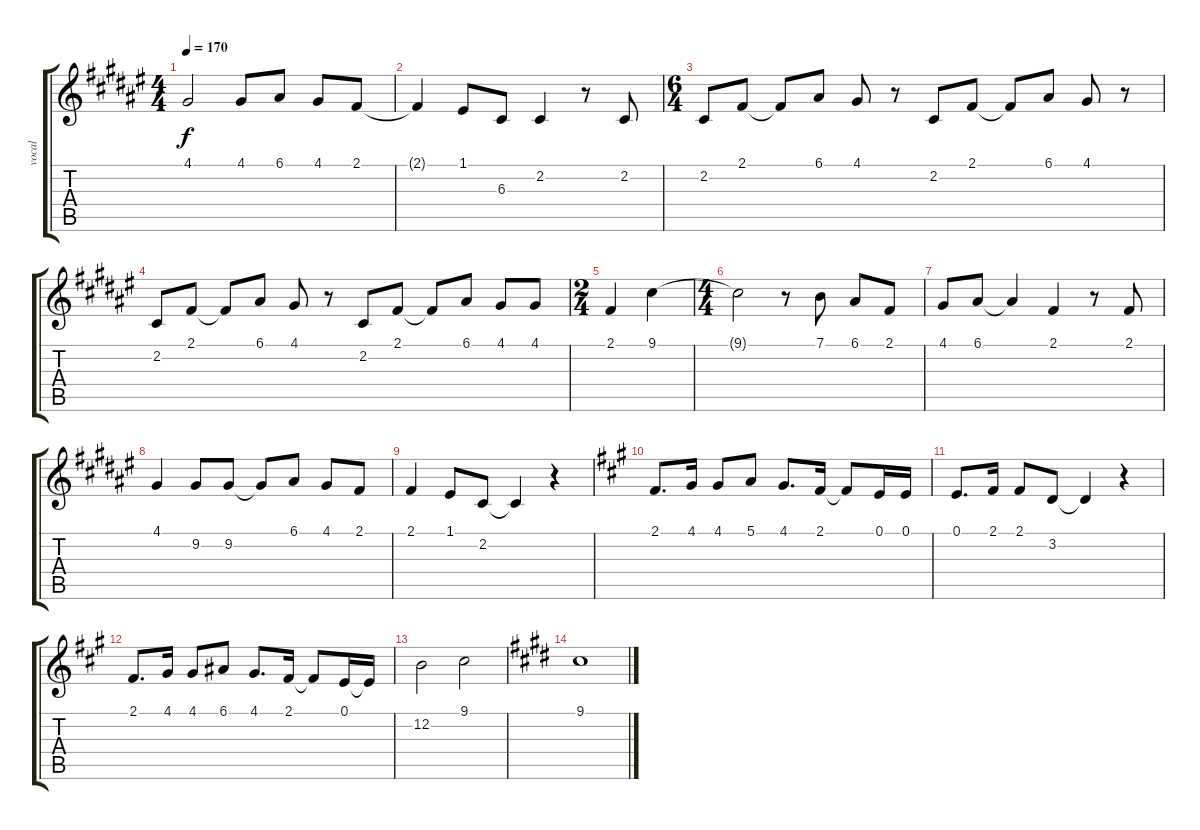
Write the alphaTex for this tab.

\track ("vocal" "vocal") {instrument electricpiano2}
\staff {score tabs}
\tuning (E4 B3 G3 D3 A2 E2) {hide}
\ts (4 4)
\tempo 170
\clef g2
\ks f#
4.1.2{dy f} 4.1.8 6.1.8 4.1.8 2.1.8 |
2.1{t}.4 1.1.8 6.3.8 2.2.4 r.8 2.2.8 |
\ts (6 4)
2.2.8 2.1.8 2.1{t}.8 6.1.8 4.1.8 r.8 2.2.8 2.1.8 2.1{t}.8 6.1.8 4.1.8 r.8 |
2.2.8 2.1.8 2.1{t}.8 6.1.8 4.1.8 r.8 2.2.8 2.1.8 2.1{t}.8 6.1.8 4.1.8 4.1.8 |
\ts (2 4)
2.1.4 9.1.4 |
\ts (4 4)
9.1{t}.2 r.8 7.1.8 6.1.8 2.1.8 |
4.1.8 6.1.8 6.1{t}.4 2.1.4 r.8 2.1.8 |
4.1.4 9.2.8 9.2.8 9.2{t}.8 6.1.8 4.1.8 2.1.8 |
2.1.4 1.1.8 2.2.8 2.2{t}.4 r.4 |
\ks a
2.1.8{d} 4.1.16 4.1.8 5.1.8 4.1.8{d} 2.1.16 2.1{t}.8 0.1.16 0.1.16 |
0.1.8{d} 2.1.16 2.1.8 3.2.8 3.2{t}.4 r.4 |
2.1.8{d} 4.1.16 4.1.8 6.1.8 4.1.8{d} 2.1.16 2.1{t}.8 0.1.16 0.1{t}.16 |
12.2.2 9.1.2 |
\ks e
9.1.1
